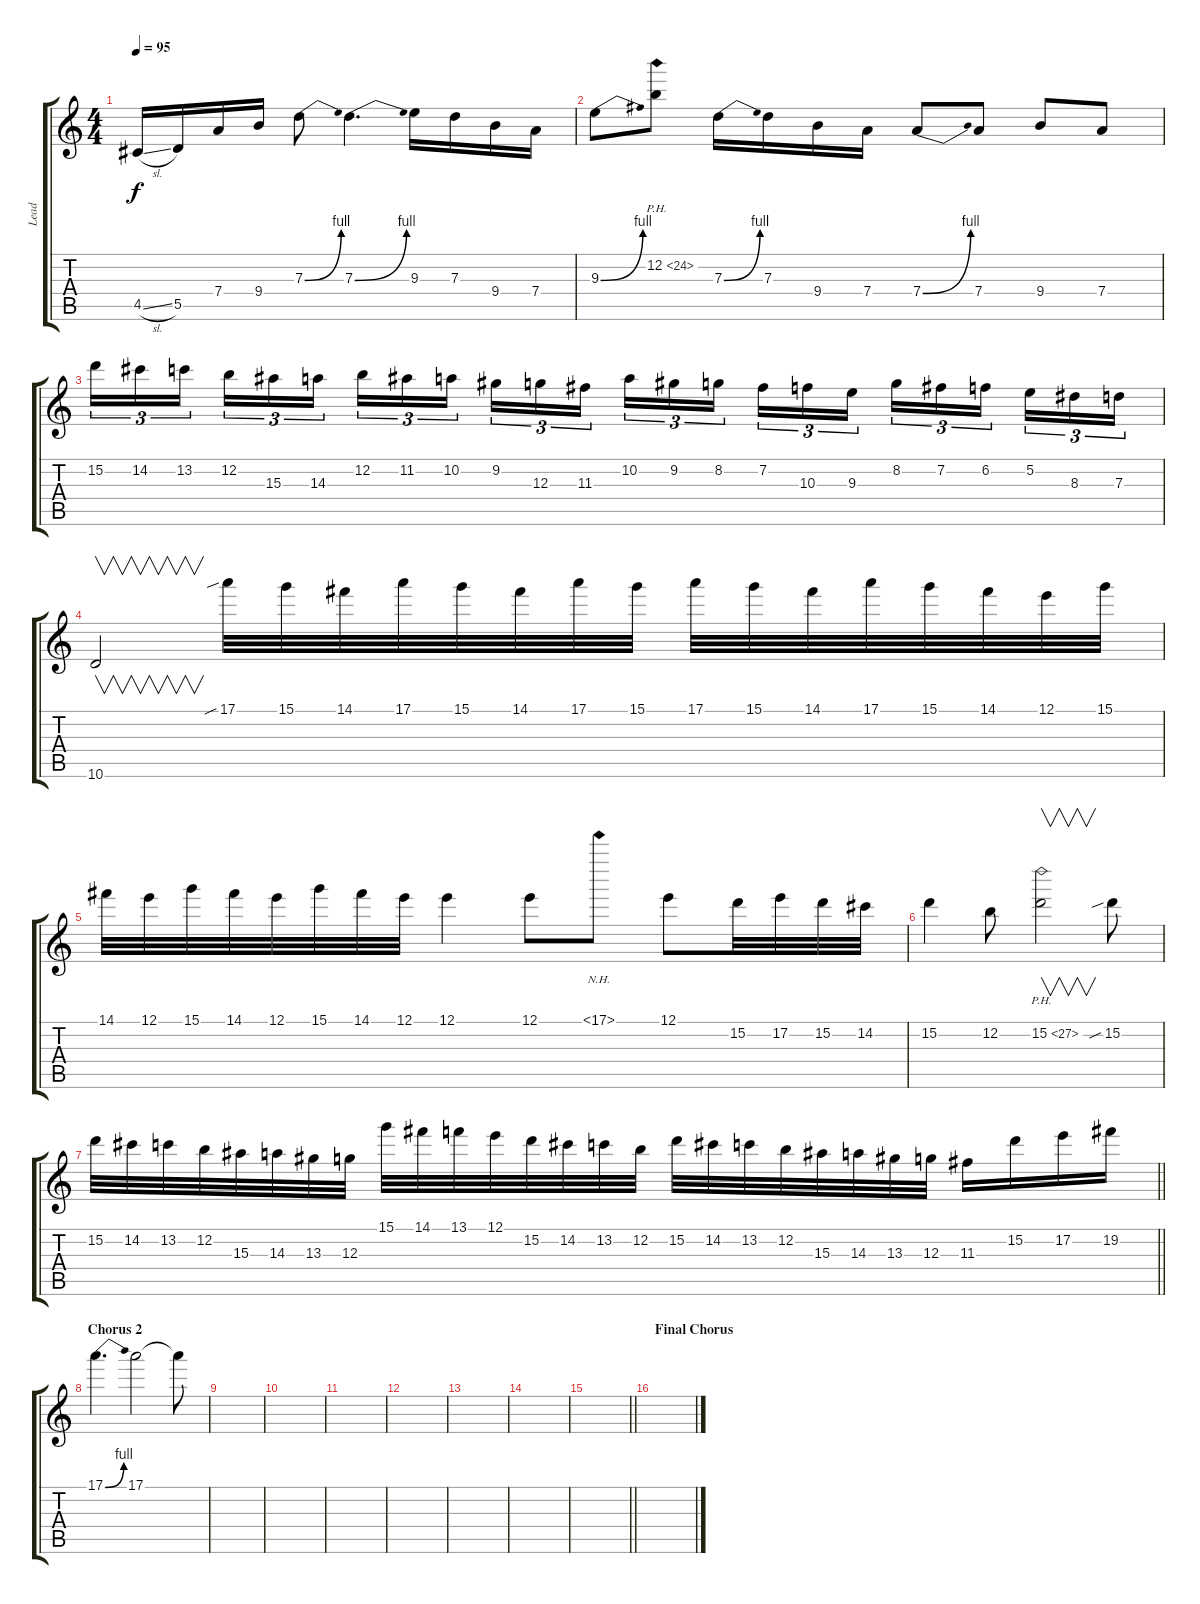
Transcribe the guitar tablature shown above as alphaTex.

\track ("Lead" "Lead") {instrument overdrivenguitar}
\staff {score tabs}
\tuning (E4 B3 G3 D3 A2 E2) {hide}
\ts (4 4)
\tempo 95
\clef g2
\ks c
4.5{sl}.16{dy f volume 16} 5.5.16 7.4.16 9.4.16 7.3{be (bend 0 0 60 4)}.8 7.3{be (bend 0 0 60 4)}.4{d} 9.3.16 7.3.16 9.4.16 7.4.16 |
9.3{be (bend 0 0 60 4)}.8 12.2{ph 12}.8 7.3{be (bend 0 0 60 4)}.16 7.3.16 9.4.16 7.4.16 7.4{be (bend 0 0 60 4)}.8 7.4.8 9.4.8 7.4.8 |
15.2.16{tu (3 2)} 14.2.16{tu (3 2)} 13.2.16{tu (3 2) beam splitsecondary} 12.2.16{tu (3 2)} 15.3.16{tu (3 2)} 14.3.16{tu (3 2)} 12.2.16{tu (3 2)} 11.2.16{tu (3 2)} 10.2.16{tu (3 2) beam splitsecondary} 9.2.16{tu (3 2)} 12.3.16{tu (3 2)} 11.3.16{tu (3 2)} 10.2.16{tu (3 2)} 9.2.16{tu (3 2)} 8.2.16{tu (3 2) beam splitsecondary} 7.2.16{tu (3 2)} 10.3.16{tu (3 2)} 9.3.16{tu (3 2)} 8.2.16{tu (3 2)} 7.2.16{tu (3 2)} 6.2.16{tu (3 2) beam splitsecondary} 5.2.16{tu (3 2)} 8.3.16{tu (3 2)} 7.3.16{tu (3 2)} |
10.6.2{v} 17.1{sib}.32 15.1.32 14.1.32 17.1.32 15.1.32 14.1.32 17.1.32 15.1.32 17.1.32 15.1.32 14.1.32 17.1.32 15.1.32 14.1.32 12.1.32 15.1.32 |
14.1.32 12.1.32 15.1.32 14.1.32 12.1.32 15.1.32 14.1.32 12.1.32 12.1.4 12.1.8 17.1{nh}.8 12.1.8 15.2.32 17.2.32 15.2.32 14.2.32 |
15.2.4 12.2.8 15.2{ph 12}.2{v} 15.2{sib}.8 |
\barLineRight lightlight
15.2.32 14.2.32 13.2.32 12.2.32 15.3.32 14.3.32 13.3.32 12.3.32 15.1.32 14.1.32 13.1.32 12.1.32 15.2.32 14.2.32 13.2.32 12.2.32 15.2.32 14.2.32 13.2.32 12.2.32 15.3.32 14.3.32 13.3.32 12.3.32 11.3.16 15.2.16 17.2.16 19.2.16 |
\section ("" "Chorus 2")
17.1{be (bend 0 0 60 4)}.4{d} 17.1.2 17.1{t}.8 |
|
|
|
|
|
|
\barLineRight lightlight
|
\section ("" "Final Chorus")
